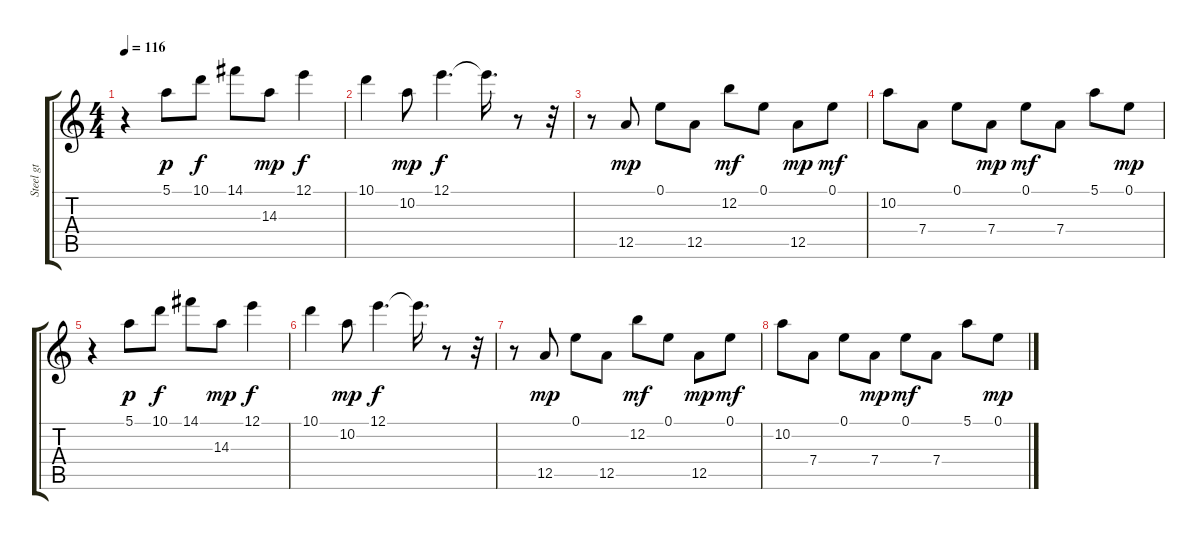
\track ("Steel gt" "Steel gt") {instrument acousticguitarsteel}
\staff {score tabs}
\tuning (E4 B3 G3 D3 A2 E2) {hide}
\ts (4 4)
\tempo 116
\clef g2
\ks c
r.4{dy mp} 5.1.8{dy p} 10.1.8{dy f} 14.1.8 14.3.8{dy mp} 12.1.4{dy f} |
10.1.4 10.2.8{dy mp} 12.1.4{d dy f} 12.1{t}.16{d} r.8 r.32 |
r.8 12.5.8{dy mp} 0.1.8 12.5.8 12.2.8{dy mf} 0.1.8 12.5.8{dy mp} 0.1.8{dy mf} |
10.2.8 7.4.8 0.1.8 7.4.8{dy mp} 0.1.8{dy mf} 7.4.8 5.1.8 0.1.8{dy mp} |
r.4 5.1.8{dy p} 10.1.8{dy f} 14.1.8 14.3.8{dy mp} 12.1.4{dy f} |
10.1.4 10.2.8{dy mp} 12.1.4{d dy f} 12.1{t}.16{d} r.8 r.32 |
r.8 12.5.8{dy mp} 0.1.8 12.5.8 12.2.8{dy mf} 0.1.8 12.5.8{dy mp} 0.1.8{dy mf} |
10.2.8 7.4.8 0.1.8 7.4.8{dy mp volume 11} 0.1.8{dy mf} 7.4.8 5.1.8 0.1.8{dy mp volume 10}
